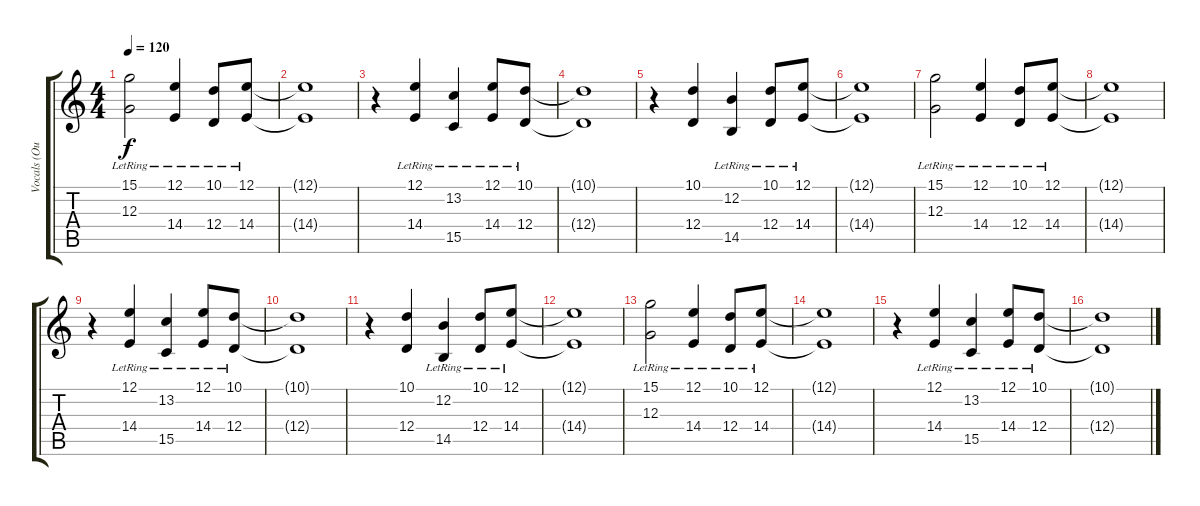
\track ("Vocals (Outro)" "Vocals (Ou") {instrument electricpiano1}
\staff {score tabs}
\tuning (E4 B3 G3 D3 A2 E2) {hide}
\ts (4 4)
\tempo 120
\clef g2
\ks c
(15.1{lr} 12.3).2{dy f} (12.1{lr} 14.4).4 (10.1{lr} 12.4).8 (12.1{lr} 14.4{lr}).8 |
(12.1{t} 14.4{t}).1 |
r.4 (12.1{lr} 14.4).4 (13.2{lr} 15.5).4 (12.1{lr} 14.4).8 (10.1{lr} 12.4{lr}).8 |
(10.1{t} 12.4{t}).1 |
r.4 (10.1 12.4).4 (12.2{lr} 14.5).4 (10.1 12.4{lr}).8 (12.1{lr} 14.4{lr}).8 |
(12.1{t} 14.4{t}).1 |
(15.1{lr} 12.3).2 (12.1{lr} 14.4).4 (10.1{lr} 12.4).8 (12.1{lr} 14.4{lr}).8 |
(12.1{t} 14.4{t}).1 |
r.4 (12.1{lr} 14.4).4 (13.2{lr} 15.5).4 (12.1{lr} 14.4).8 (10.1{lr} 12.4{lr}).8 |
(10.1{t} 12.4{t}).1 |
r.4 (10.1 12.4).4 (12.2{lr} 14.5).4 (10.1 12.4{lr}).8 (12.1{lr} 14.4{lr}).8 |
(12.1{t} 14.4{t}).1 |
(15.1{lr} 12.3).2 (12.1{lr} 14.4).4 (10.1{lr} 12.4).8 (12.1{lr} 14.4{lr}).8 |
(12.1{t} 14.4{t}).1 |
r.4 (12.1{lr} 14.4).4 (13.2{lr} 15.5).4 (12.1{lr} 14.4).8 (10.1{lr} 12.4{lr}).8 |
(10.1{t} 12.4{t}).1
